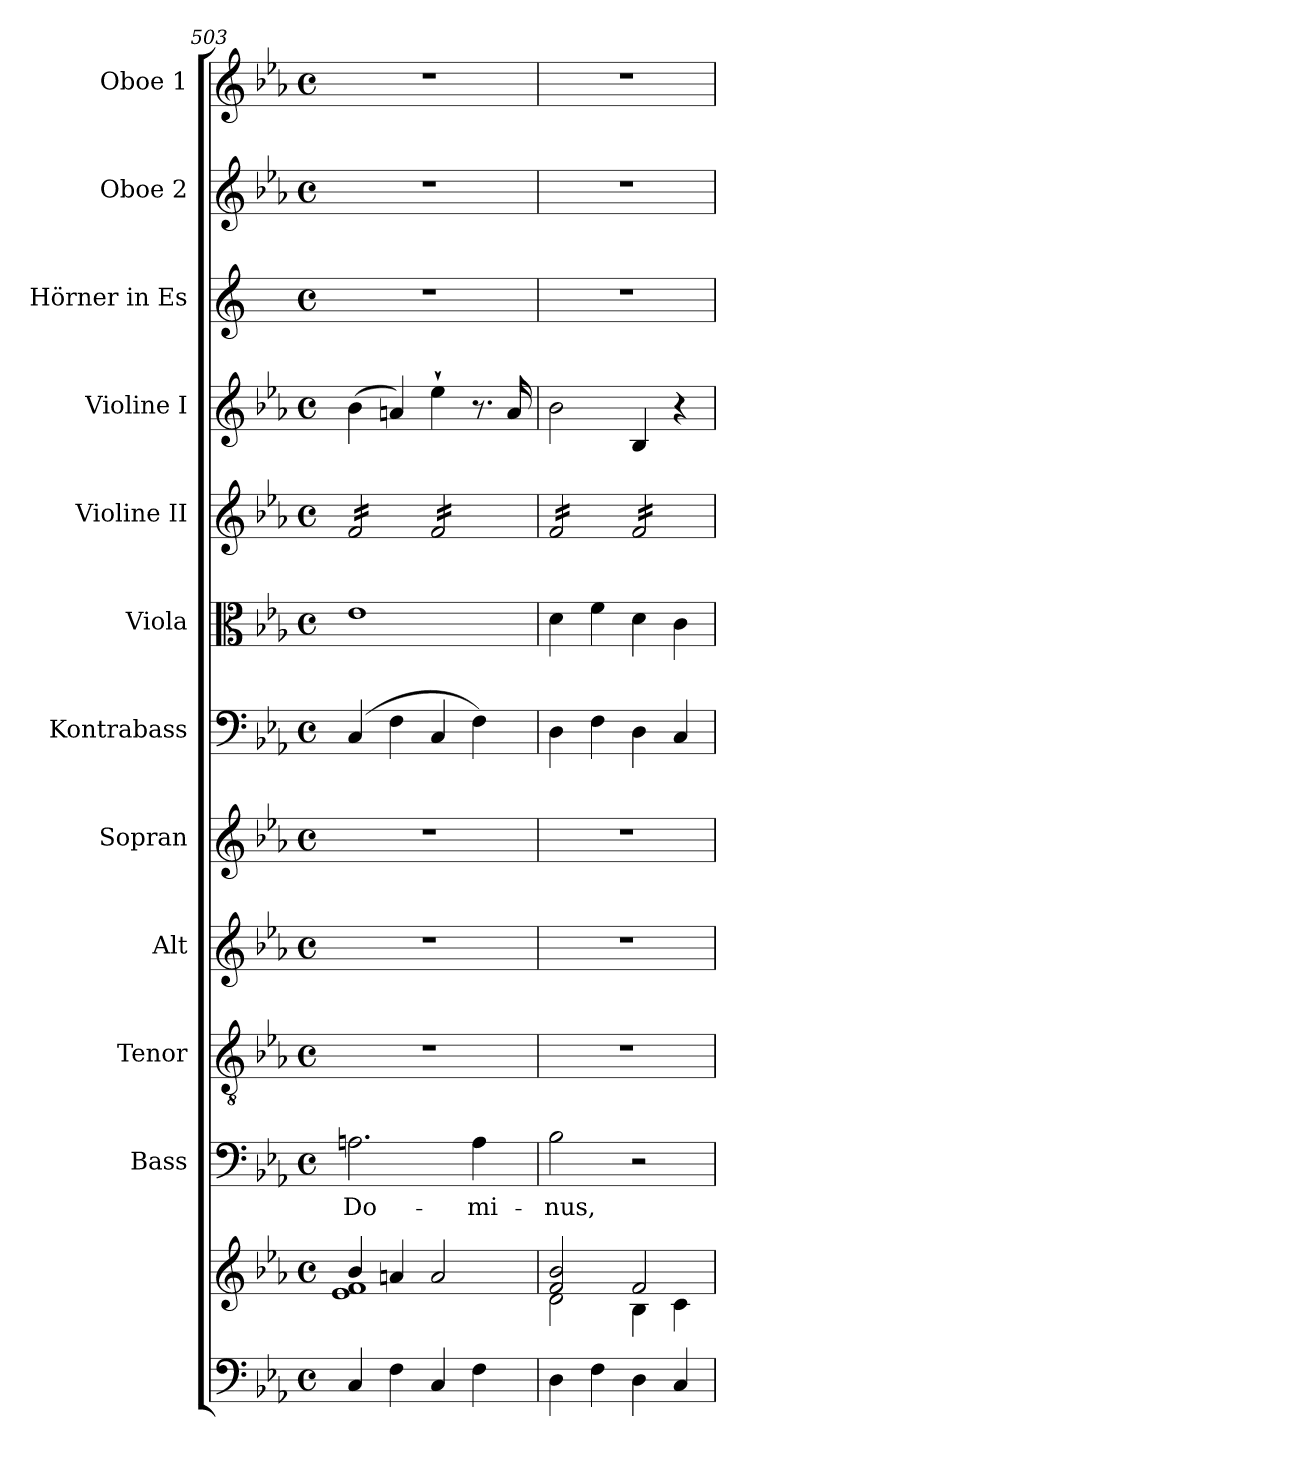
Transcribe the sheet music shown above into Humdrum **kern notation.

**kern	**kern	**kern	**text	**kern	**kern	**kern	**kern	**kern	**kern	**kern	**kern	**kern	**kern
*part12	*part12	*part11	*part11	*part10	*part9	*part8	*part7	*part6	*part5	*part4	*part3	*part2	*part1
*staff13	*staff12	*staff11	*staff11	*staff10	*staff9	*staff8	*staff7	*staff6	*staff5	*staff4	*staff3	*staff2	*staff1
*	*	*I"Bass	*	*I"Tenor	*I"Alt	*I"Sopran	*I"Kontrabass	*I"Viola	*I"Violine II	*I"Violine I	*I"Hörner in Es	*I"Oboe 2	*I"Oboe 1
*	*	*I'B.	*	*I'T.	*I'A.	*I'S.	*I'Kb.	*I'Vla.	*I'Vl. II	*I'Vl. I	*	*I'Ob. 2	*I'Ob. 1
*clefF4	*clefG2	*clefF4	*	*clefGv2	*clefG2	*clefG2	*clefF4	*clefC3	*clefG2	*clefG2	*clefG2	*clefG2	*clefG2
*	*	*	*	*	*	*	*ITrd7c12	*	*	*	*ITrd5c9	*	*
*k[b-e-a-]	*k[b-e-a-]	*k[b-e-a-]	*	*k[b-e-a-]	*k[b-e-a-]	*k[b-e-a-]	*k[b-e-a-]	*k[b-e-a-]	*k[b-e-a-]	*k[b-e-a-]	*k[b-e-a-]	*k[b-e-a-]	*k[b-e-a-]
*E-:	*E-:	*E-:	*	*E-:	*E-:	*E-:	*E-:	*E-:	*E-:	*E-:	*E-:	*E-:	*E-:
*M4/4	*M4/4	*M4/4	*	*M4/4	*M4/4	*M4/4	*M4/4	*M4/4	*M4/4	*M4/4	*M4/4	*M4/4	*M4/4
*met(c)	*met(c)	*met(c)	*	*met(c)	*met(c)	*met(c)	*met(c)	*met(c)	*met(c)	*met(c)	*met(c)	*met(c)	*met(c)
=503	=503	=503	=503	=503	=503	=503	=503	=503	=503	=503	=503	=503	=503
*	*^	*	*	*	*	*	*	*	*	*	*	*	*
!	!	!	!	!LO:LY:b	!	!	!	!	!	!	!	!	!	!
*	*	*	*	*	*	*	*	*	*	*tremolo	*	*	*	*
4C/	4b-/	1e- 1f	2.An\	Do-	1r	1r	1r	(4CC/	1e-	16f/LL	(>4b-\	1r	1r	1r
.	.	.	.	.	.	.	.	.	.	16f/	.	.	.	.
.	.	.	.	.	.	.	.	.	.	16f/	.	.	.	.
.	.	.	.	.	.	.	.	.	.	16f/	.	.	.	.
4F\	4an/	.	.	.	.	.	.	4FF\	.	16f/	4an/)	.	.	.
.	.	.	.	.	.	.	.	.	.	16f/	.	.	.	.
.	.	.	.	.	.	.	.	.	.	16f/	.	.	.	.
.	.	.	.	.	.	.	.	.	.	16f/JJ	.	.	.	.
4C/	2a/	.	.	.	.	.	.	4CC/	.	16f/LL	4ee-`>\	.	.	.
.	.	.	.	.	.	.	.	.	.	16f/	.	.	.	.
.	.	.	.	.	.	.	.	.	.	16f/	.	.	.	.
.	.	.	.	.	.	.	.	.	.	16f/	.	.	.	.
!	!	!	!	!LO:LY:b	!	!	!	!	!	!	!	!	!	!
4F\	.	.	4A\	-mi-	.	.	.	4FF\)	.	16f/	8.r	.	.	.
.	.	.	.	.	.	.	.	.	.	16f/	.	.	.	.
.	.	.	.	.	.	.	.	.	.	16f/	.	.	.	.
.	.	.	.	.	.	.	.	.	.	16f/JJ	16a/	.	.	.
!!LO:PB:g=z
=504	=504	=504	=504	=504	=504	=504	=504	=504	=504	=504	=504	=504	=504	=504
!	!	!	!	!LO:LY:b	!	!	!	!	!	!	!	!	!	!
4D\	2f/ 2b-/	2d\	2B-\	-nus,	1r	1r	1r	4DD\	4d\	16f/LL	2b-\	1r	1r	1r
.	.	.	.	.	.	.	.	.	.	16f/	.	.	.	.
.	.	.	.	.	.	.	.	.	.	16f/	.	.	.	.
.	.	.	.	.	.	.	.	.	.	16f/	.	.	.	.
4F\	.	.	.	.	.	.	.	4FF\	4f\	16f/	.	.	.	.
.	.	.	.	.	.	.	.	.	.	16f/	.	.	.	.
.	.	.	.	.	.	.	.	.	.	16f/	.	.	.	.
.	.	.	.	.	.	.	.	.	.	16f/JJ	.	.	.	.
4D\	2f/	4B-\	2r	.	.	.	.	4DD\	4d\	16f/LL	4B-/	.	.	.
.	.	.	.	.	.	.	.	.	.	16f/	.	.	.	.
.	.	.	.	.	.	.	.	.	.	16f/	.	.	.	.
.	.	.	.	.	.	.	.	.	.	16f/	.	.	.	.
4C/	.	4c\	.	.	.	.	.	4CC/	4c\	16f/	4r	.	.	.
.	.	.	.	.	.	.	.	.	.	16f/	.	.	.	.
.	.	.	.	.	.	.	.	.	.	16f/	.	.	.	.
.	.	.	.	.	.	.	.	.	.	16f/JJ	.	.	.	.
*	*	*	*	*	*	*	*	*	*	*Xtremolo	*	*	*	*
*	*v	*v	*	*	*	*	*	*	*	*	*	*	*	*
=	=	=	=	=	=	=	=	=	=	=	=	=	=
*-	*-	*-	*-	*-	*-	*-	*-	*-	*-	*-	*-	*-	*-
